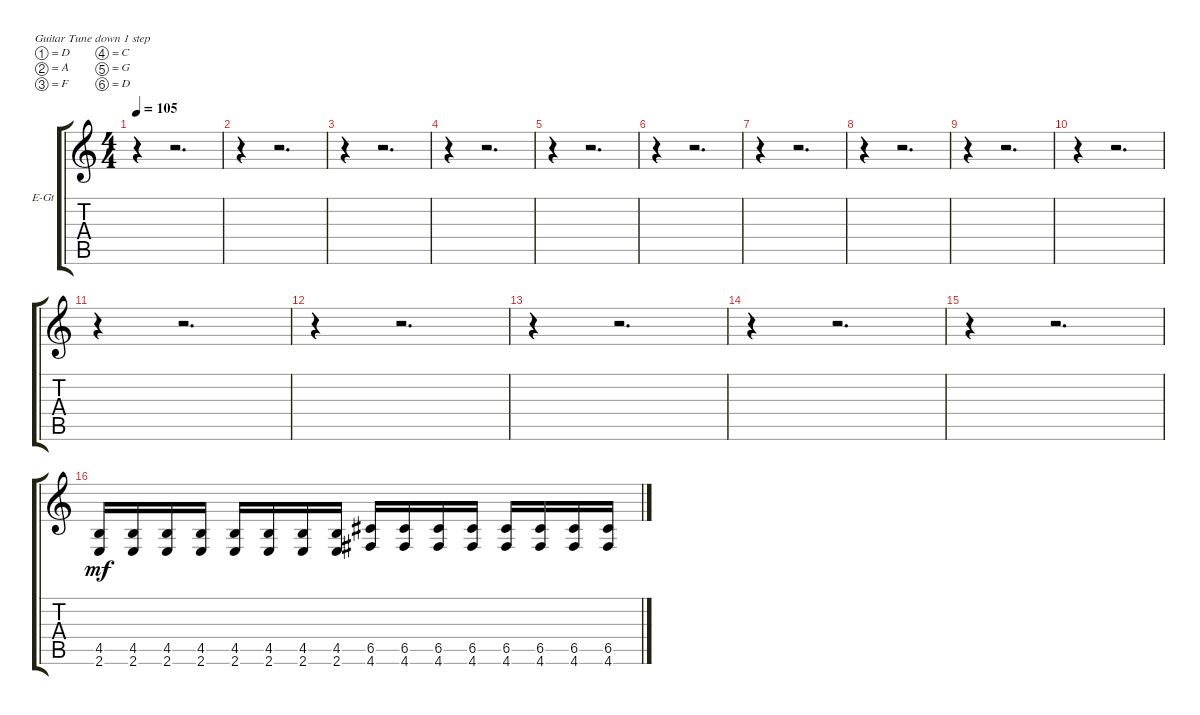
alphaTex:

\bracketExtendMode groupsimilarinstruments
\firstSystemTrackNameOrientation horizontal
\otherSystemsTrackNameOrientation horizontal
\track ("Electric Guitar" "E-Gt") {instrument distortionguitar}
\staff {score tabs}
\tuning (D4 A3 F3 C3 G2 D2)
\ts (4 4)
\tempo 105
\clef g2
\ks c
r.4{dy mf} r.2{d} |
r.4 r.2{d} |
r.4 r.2{d} |
r.4 r.2{d} |
r.4 r.2{d} |
r.4 r.2{d} |
r.4 r.2{d} |
r.4 r.2{d} |
r.4 r.2{d} |
r.4 r.2{d} |
r.4 r.2{d} |
r.4 r.2{d} |
r.4 r.2{d} |
r.4 r.2{d} |
r.4 r.2{d} |
(4.5 2.6).16 (4.5 2.6).16 (4.5 2.6).16 (4.5 2.6).16 (4.5 2.6).16 (4.5 2.6).16 (4.5 2.6).16 (4.5 2.6).16 (6.5 4.6).16 (6.5 4.6).16 (6.5 4.6).16 (6.5 4.6).16 (6.5 4.6).16 (6.5 4.6).16 (6.5 4.6).16 (6.5 4.6).16
